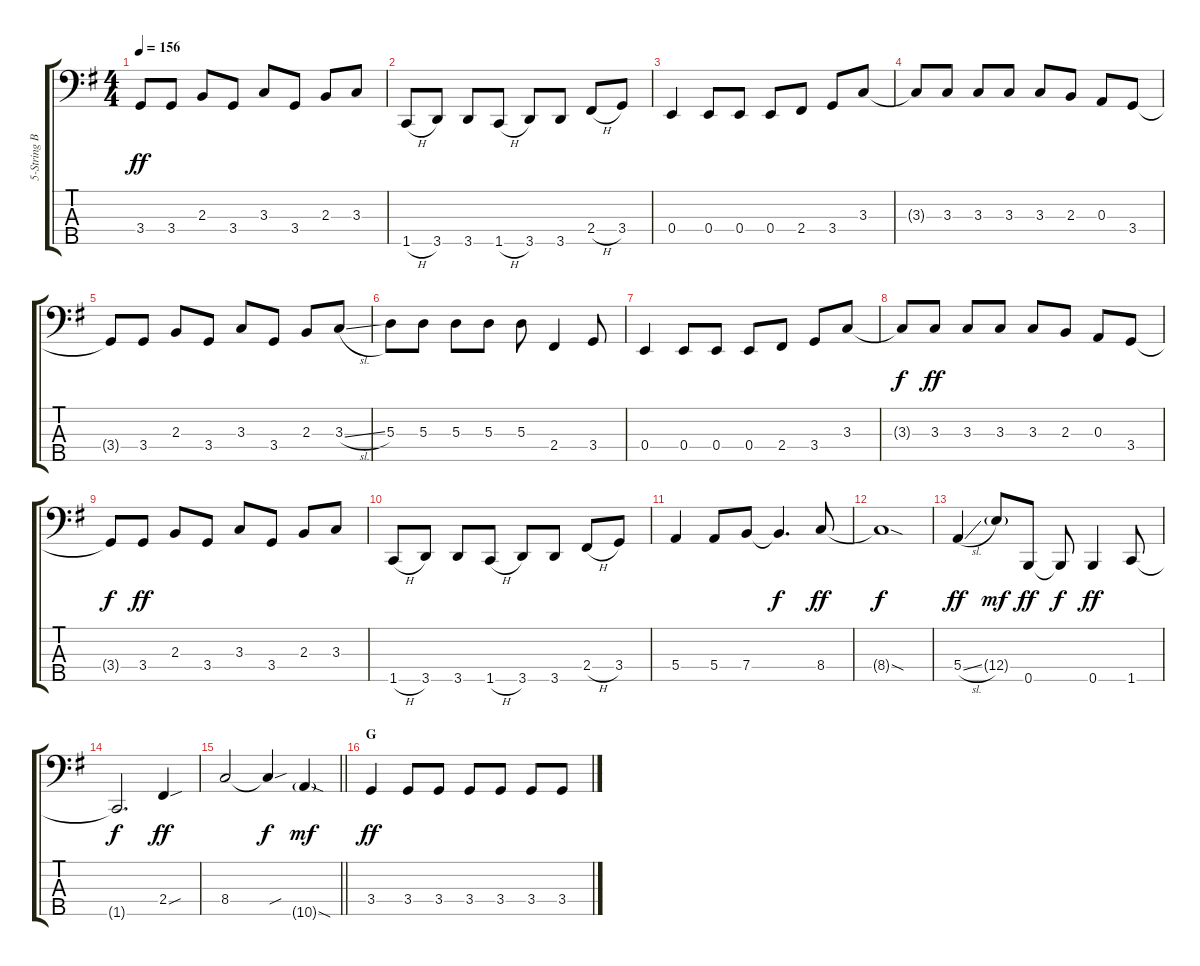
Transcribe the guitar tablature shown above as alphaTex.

\track ("5-String Bass" "5-String B") {instrument electricbasspick}
\staff {score tabs}
\tuning (G2 D2 A1 E1 B0) {hide}
\ts (4 4)
\tempo 156
\clef f4
\ks g
3.4{t}.8{dy ff} 3.4.8 2.3.8 3.4.8 3.3.8 3.4.8 2.3.8 3.3.8 |
1.5{h}.8 3.5.8 3.5.8 1.5{h}.8 3.5.8 3.5.8 2.4{h}.8 3.4.8 |
0.4.4 0.4.8 0.4.8 0.4.8 2.4.8 3.4.8 3.3.8 |
3.3{t}.8 3.3.8 3.3.8 3.3.8 3.3.8 2.3.8 0.3.8 3.4.8 |
3.4{t}.8 3.4.8 2.3.8 3.4.8 3.3.8 3.4.8 2.3.8 3.3{sl}.8 |
5.3.8 5.3.8 5.3.8 5.3.8 5.3.8 2.4.4 3.4.8 |
0.4.4 0.4.8 0.4.8 0.4.8 2.4.8 3.4.8 3.3.8 |
3.3{t}.8{dy f} 3.3.8{dy ff} 3.3.8 3.3.8 3.3.8 2.3.8 0.3.8 3.4.8 |
3.4{t}.8{dy f} 3.4.8{dy ff} 2.3.8 3.4.8 3.3.8 3.4.8 2.3.8 3.3.8 |
1.5{h}.8 3.5.8 3.5.8 1.5{h}.8 3.5.8 3.5.8 2.4{h}.8 3.4.8 |
5.4.4 5.4.8 7.4.8 7.4{t}.4{d dy f} 8.4.8{dy ff} |
8.4{sod t}.1{dy f} |
5.4{sl}.4{dy ff} 12.4{g}.8{dy mf} 0.5.8{dy ff} 0.5{t}.8{dy f} 0.5.4{dy ff} 1.5.8 |
1.5{t}.2{d dy f} 2.4{sou}.4{dy ff} |
\barLineRight lightlight
8.4.2 8.4{sou t}.4{dy f} 10.5{sod g}.4{dy mf} |
\section ("" "G")
3.4.4{dy ff} 3.4.8 3.4.8 3.4.8 3.4.8 3.4.8 3.4.8
